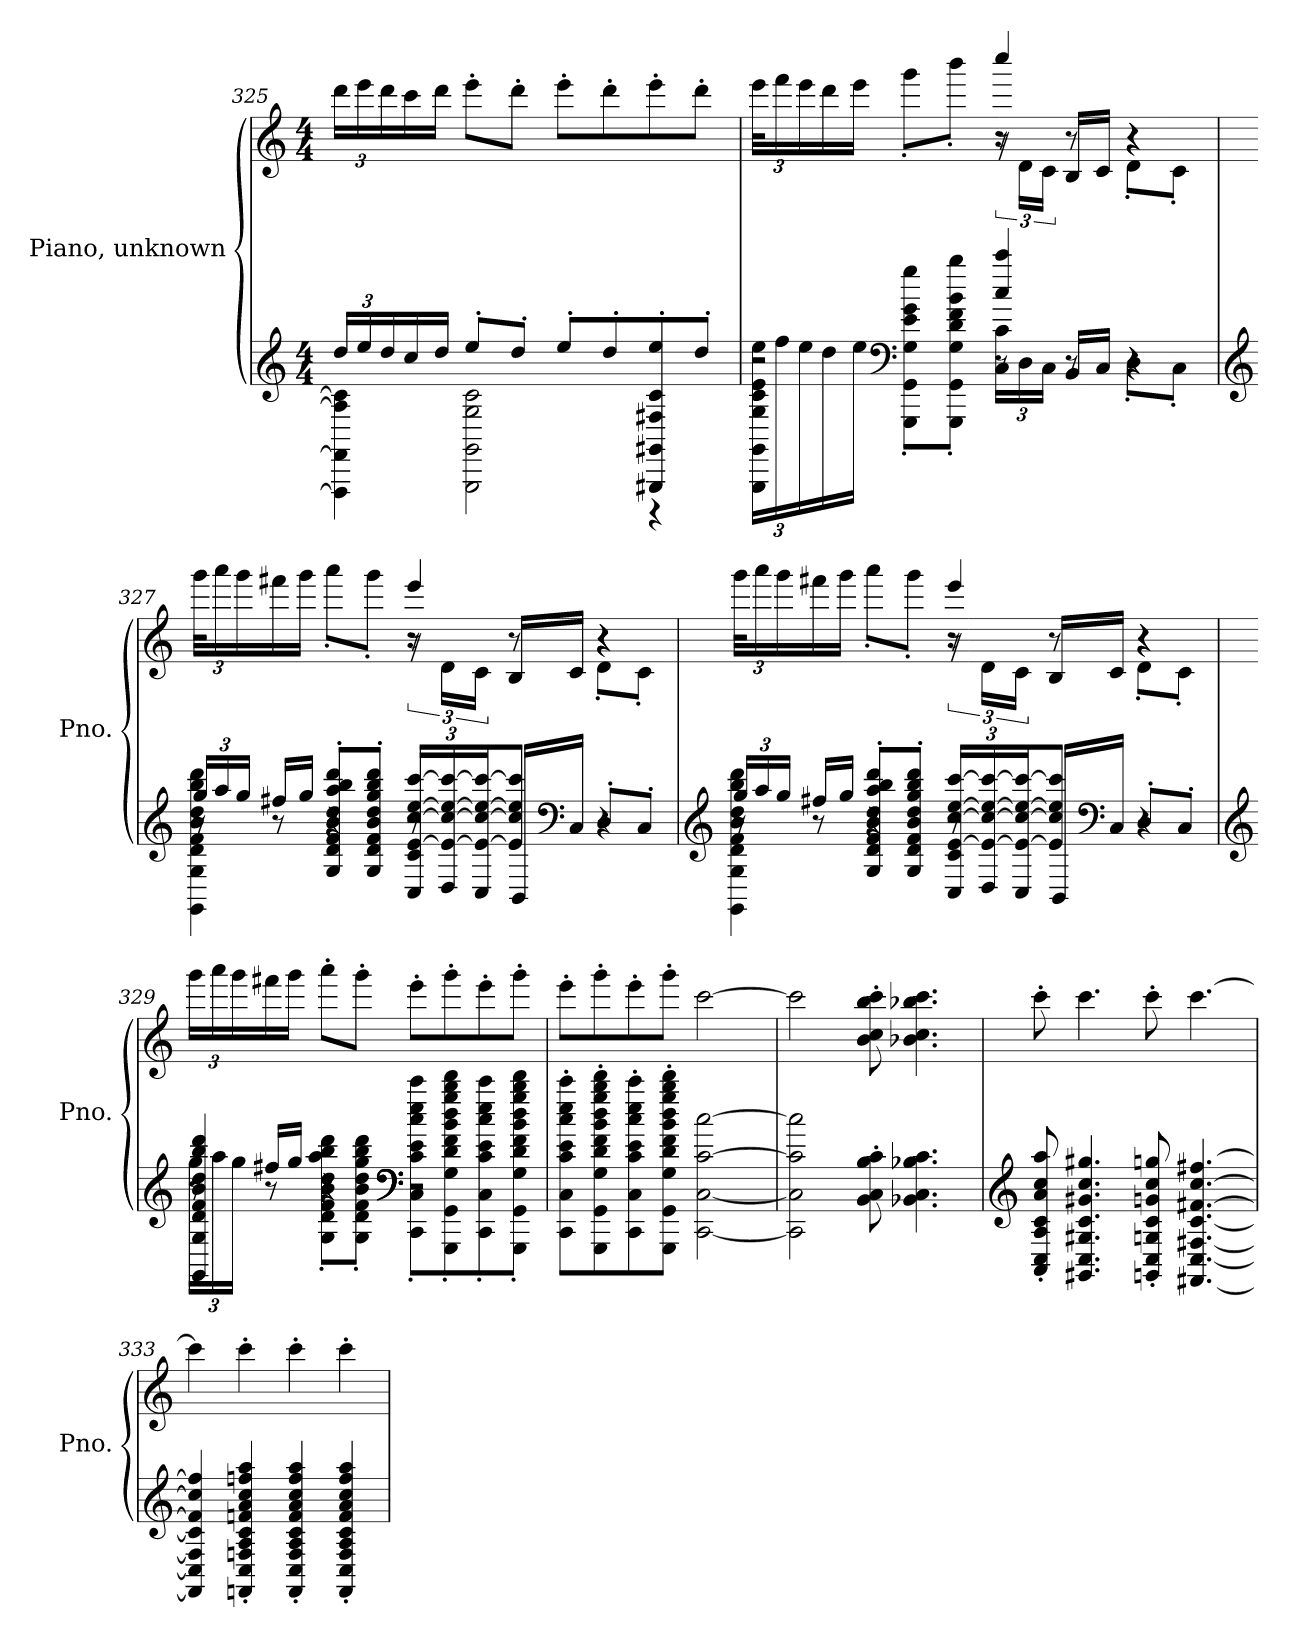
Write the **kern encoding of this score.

**kern	**kern
*part1	*part1
*staff2	*staff1
*I"Piano, unknown	*
*I'Pno.	*
*clefG2	*clefG2
*k[]	*k[]
*M4/4	*M4/4
*Xbrackettup	*Xbrackettup
=325	=325
*^	*
24dd/LL	4FFF#\] 4FF#\] 4A\] 4c\]	24ddd\LL
24ee/	.	24eee\
24dd/	.	24ddd\
16cc/	.	16ccc\
16dd/JJ	.	16ddd\JJ
8ee'/L	2GGG\ 2GG\ 2G\ 2c\	8eee'\L
8dd'/J	.	8ddd'\J
8ee'/L	.	8eee'\L
8dd'/	.	8ddd'\
8GGG#X/' 8GG#X/' 8F#X/' 8c/' 8ee/'	4r	8eee'\
8dd'/J	.	8ddd'\J
!!LO:PB:g=z
=326	=326	=326
*	*^	*^
*	*	*	*	*^
2r	24GGG\ 24GG\ 24G\ 24c\ 24e\ 24ee\LL	2r	2r	24eee\LL	2r
.	24ff\	.	.	24fff\	.
.	24ee\	.	.	24eee\	.
.	16dd\	.	.	16ddd\	.
.	16ee\JJ	.	.	16eee\JJ	.
*clefF4	*	*	*	*	*
.	8GGG\' 8GG\' 8G\' 8e\' 8g\' 8gg\'L	.	.	8ggg'\L	.
.	8GGG\' 8GG\' 8G\' 8d\' 8f\' 8b\' 8bb\'J	.	.	8bbb'\J	.
*	*	*	*	*brackettup	*
4cc/ 4ccc/	24C\ 24c\LL	8r	4cccc/	24r	8r
.	24D\	.	.	24d\LL	.
.	24C\JJ	.	.	24c\JJ	.
.	8r	16BB/LL	.	8r	16B/LL
.	.	16C/JJ	.	.	16c/JJ
4r	8D'\L	4r	4r	8d'\L	4r
.	8C'\J	.	.	8c'\J	.
=327	=327	=327	=327	=327	=327
*clefG2	*	*	*	*	*
*	*	*	*	*Xbrackettup	*
24gg/LL	4GG\ 4G\ 4d\ 4f\ 4b\ 4dd\ 4bb\ 4ddd\	8r	2r	24ggg\LL	2r
24aa/	.	.	.	24aaa\	.
24gg/JJ	.	.	.	24ggg\	.
8r	.	16ff#X/LL	.	16fff#X\	.
.	.	16gg/JJ	.	16ggg\JJ	.
8G/' 8d/' 8f/' 8b/' 8dd/' 8aa/' 8bb/' 8ddd/'L	4r	4r	.	8aaa'\L	.
8G/' 8d/' 8f/' 8b/' 8dd/' 8gg/' 8bb/' 8ddd/'J	.	.	.	8ggg'\J	.
*	*	*	*	*brackettup	*
24C/ 24c/ [24e/ [24cc/ [24ee/ [24ccc/LL	2r	8r	4eee/	24r	8r
24D/ 24e/_ 24cc/_ 24ee/_ 24ccc/_	.	.	.	24d\LL	.
24C/ 24e/_ 24cc/_ 24ee/_ 24ccc/_J	.	.	.	24c\JJ	.
8e/] 8cc/] 8ee/] 8ccc/]J	.	16BB/LL	.	8r	16B/LL
*clefF4	*	*	*	*	*
.	.	16C/JJ	.	.	16c/JJ
8D'/L	.	4r	4r	8d'\L	4r
8C'/J	.	.	.	8c'\J	.
!!LO:LB:g=z	!!	!!
=328	=328	=328	=328	=328	=328
*clefG2	*	*	*	*	*
*	*	*	*	*Xbrackettup	*
24gg/LL	4GG\ 4G\ 4d\ 4f\ 4b\ 4dd\ 4bb\ 4ddd\	8r	2r	24ggg\LL	2r
24aa/	.	.	.	24aaa\	.
24gg/JJ	.	.	.	24ggg\	.
8r	.	16ff#X/LL	.	16fff#X\	.
.	.	16gg/JJ	.	16ggg\JJ	.
8G/' 8d/' 8f/' 8b/' 8dd/' 8aa/' 8bb/' 8ddd/'L	4r	4r	.	8aaa'\L	.
8G/' 8d/' 8f/' 8b/' 8dd/' 8gg/' 8bb/' 8ddd/'J	.	.	.	8ggg'\J	.
*	*	*	*	*brackettup	*
24C/ 24c/ [24e/ [24cc/ [24ee/ [24ccc/LL	2r	8r	4eee/	24r	8r
24D/ 24e/_ 24cc/_ 24ee/_ 24ccc/_	.	.	.	24d\LL	.
24C/ 24e/_ 24cc/_ 24ee/_ 24ccc/_J	.	.	.	24c\JJ	.
8e/] 8cc/] 8ee/] 8ccc/]J	.	16BB/LL	.	8r	16B/LL
*clefF4	*	*	*	*	*
.	.	16C/JJ	.	.	16c/JJ
8D'/L	.	4r	4r	8d'\L	4r
8C'/J	.	.	.	8c'\J	.
*	*	*	*v	*v	*v
=329	=329	=329	=329
*clefG2	*	*	*
*	*	*	*Xbrackettup
8r	24gg\LL	4GG/ 4G/ 4d/ 4f/ 4b/ 4dd/ 4bb/ 4ddd/	24ggg\LL
.	24aa\	.	24aaa\
.	24gg\JJ	.	24ggg\
16ff#X/LL	8r	.	16fff#X\
16gg/JJ	.	.	16ggg\JJ
4r	8G\' 8d\' 8f\' 8b\' 8dd\' 8aa\' 8bb\' 8ddd\'L	4r	8aaa'\L
.	8G\' 8d\' 8f\' 8b\' 8dd\' 8gg\' 8bb\' 8ddd\'J	.	8ggg'\J
*clefF4	*	*	*
2r	8CC\' 8C\' 8c\' 8e\' 8cc\' 8ee\' 8ccc\'L	2r	8eee'\L
.	8GGG\' 8GG\' 8G\' 8d\' 8f\' 8b\' 8dd\' 8gg\' 8bb\' 8ddd\'	.	8ggg'\
.	8CC\' 8C\' 8c\' 8e\' 8cc\' 8ee\' 8ccc\'	.	8eee'\
.	8GGG\' 8GG\' 8G\' 8d\' 8f\' 8b\' 8dd\' 8gg\' 8bb\' 8ddd\'J	.	8ggg'\J
*v	*v	*v	*
!!LO:LB:g=z
=330	=330
8CC\' 8C\' 8c\' 8e\' 8cc\' 8ee\' 8ccc\'L	8eee'\L
8GGG\' 8GG\' 8G\' 8d\' 8f\' 8b\' 8dd\' 8gg\' 8bb\' 8ddd\'	8ggg'\
8CC\' 8C\' 8c\' 8e\' 8cc\' 8ee\' 8ccc\'	8eee'\
8GGG\' 8GG\' 8G\' 8d\' 8f\' 8b\' 8dd\' 8gg\' 8bb\' 8ddd\'J	8ggg'\J
[2CC\ [2C\ [2c\ [2cc\	[2ccc\
=331	=331
2CC\] 2C\] 2c\] 2cc\]	2ccc\]
8BB\' 8C\' 8B\' 8c\'	8b\' 8cc\' 8bb\' 8ccc\'
4.BB-X\ 4.C\ 4.B-X\ 4.c\	4.b-X\ 4.cc\ 4.bb-X\ 4.ccc\
=332	=332
*clefG2	*
8AA/' 8C/' 8A/' 8c/' 8a/' 8cc/' 8aa/'	8ccc'\
4.GG#X/ 4.C/ 4.G#X/ 4.c/ 4.g#X/ 4.cc/ 4.gg#X/	4.ccc\
8GGn/' 8C/' 8Gn/' 8c/' 8gn/' 8cc/' 8ggn/'	8ccc'\
[4.FF#X/ [4.C/ [4.F#X/ [4.c/ [4.f#X/ [4.cc/ [4.ff#X/	[4.ccc\
=333	=333
4FF#/] 4C/] 4F#/] 4c/] 4f#/] 4cc/] 4ff#/]	4ccc\]
4FFn/' 4C/' 4Fn/' 4A/' 4c/' 4fn/' 4a/' 4cc/' 4ffn/' 4aa/'	4ccc'\
4FF/' 4C/' 4F/' 4A/' 4c/' 4f/' 4a/' 4cc/' 4ff/' 4aa/'	4ccc'\
4FF/' 4C/' 4F/' 4A/' 4c/' 4f/' 4a/' 4cc/' 4ff/' 4aa/'	4ccc'\
=	=
*-	*-
